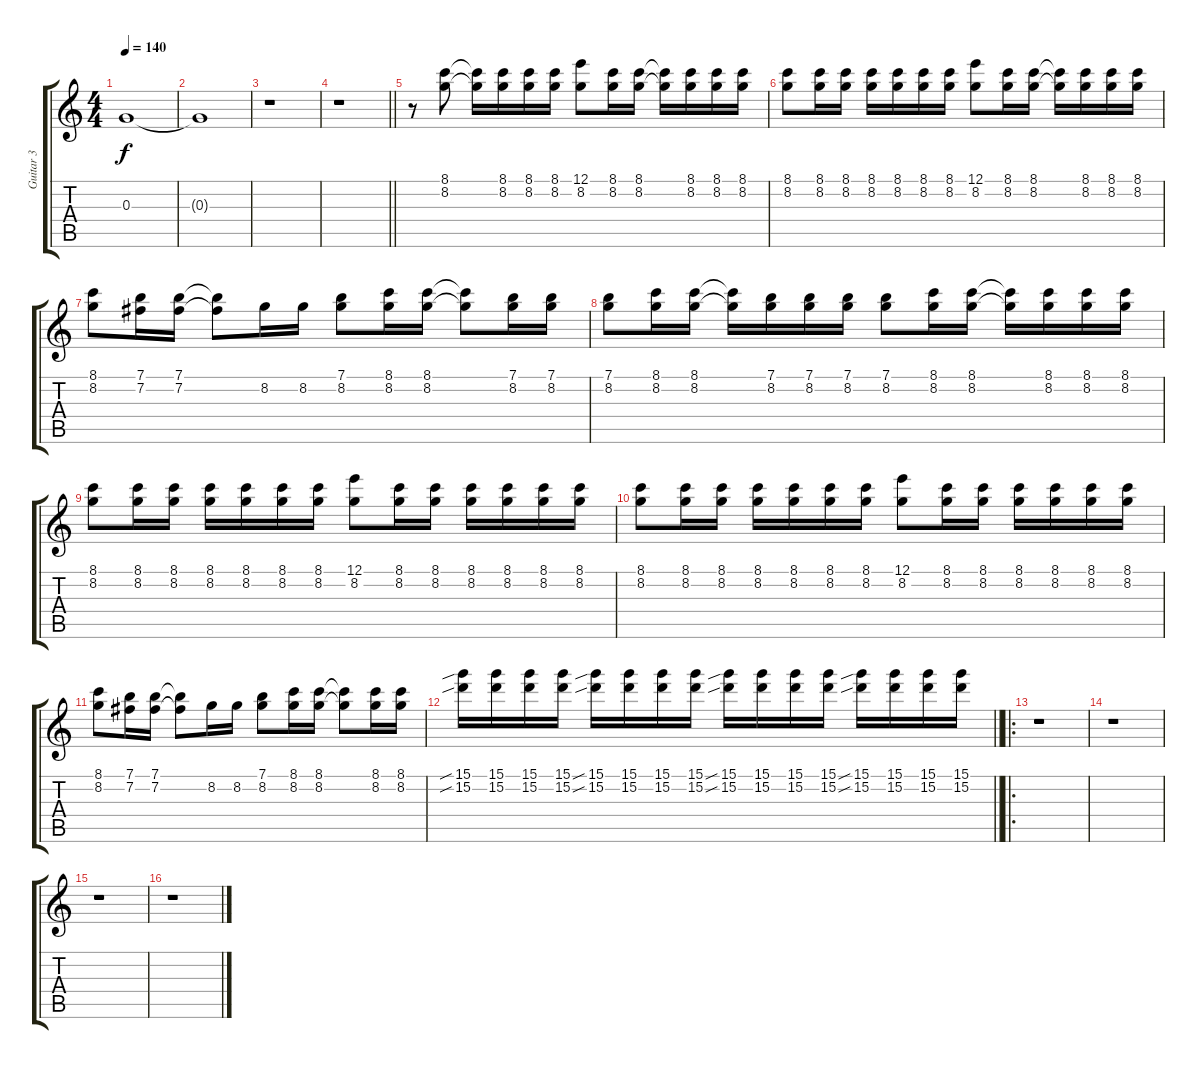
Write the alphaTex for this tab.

\track ("Guitar 3" "Guitar 3") {instrument distortionguitar}
\staff {score tabs}
\tuning (E4 B3 G3 D3 A2 E2) {hide}
\ts (4 4)
\tempo 140
\clef g2
\ks c
0.3.1{dy f instrument distortionguitar} |
0.3{t}.1 |
r.1 |
\barLineRight lightlight
r.1 |
r.8 (8.1 8.2).8 (8.1{t} 8.2{t}).16 (8.1 8.2).16 (8.1 8.2).16 (8.1 8.2).16 (12.1 8.2).8 (8.1 8.2).16 (8.1 8.2).16 (8.1{t} 8.2{t}).16 (8.1 8.2).16 (8.1 8.2).16 (8.1 8.2).16 |
(8.1 8.2).8 (8.1 8.2).16 (8.1 8.2).16 (8.1 8.2).16 (8.1 8.2).16 (8.1 8.2).16 (8.1 8.2).16 (12.1 8.2).8 (8.1 8.2).16 (8.1 8.2).16 (8.1{t} 8.2{t}).16 (8.1 8.2).16 (8.1 8.2).16 (8.1 8.2).16 |
(8.1 8.2).8 (7.1 7.2).16 (7.1 7.2).16 (7.1{t} 7.2{t}).8 8.2.16 8.2.16 (7.1 8.2).8 (8.1 8.2).16 (8.1 8.2).16 (8.1{t} 8.2{t}).8 (7.1 8.2).16 (7.1 8.2).16 |
(7.1 8.2).8 (8.1 8.2).16 (8.1 8.2).16 (8.1{t} 8.2{t}).16 (7.1 8.2).16 (7.1 8.2).16 (7.1 8.2).16 (7.1 8.2).8 (8.1 8.2).16 (8.1 8.2).16 (8.1{t} 8.2{t}).16 (8.1 8.2).16 (8.1 8.2).16 (8.1 8.2).16 |
(8.1 8.2).8 (8.1 8.2).16 (8.1 8.2).16 (8.1 8.2).16 (8.1 8.2).16 (8.1 8.2).16 (8.1 8.2).16 (12.1 8.2).8 (8.1 8.2).16 (8.1 8.2).16 (8.1 8.2).16 (8.1 8.2).16 (8.1 8.2).16 (8.1 8.2).16 |
(8.1 8.2).8 (8.1 8.2).16 (8.1 8.2).16 (8.1 8.2).16 (8.1 8.2).16 (8.1 8.2).16 (8.1 8.2).16 (12.1 8.2).8 (8.1 8.2).16 (8.1 8.2).16 (8.1 8.2).16 (8.1 8.2).16 (8.1 8.2).16 (8.1 8.2).16 |
(8.1 8.2).8 (7.1 7.2).16 (7.1 7.2).16 (7.1{t} 7.2{t}).8 8.2.16 8.2.16 (7.1 8.2).8 (8.1 8.2).16 (8.1 8.2).16 (8.1{t} 8.2{t}).8 (8.1 8.2).16 (8.1 8.2).16 |
\barLineRight lightlight
(15.1{sib} 15.2{sib}).16 (15.1 15.2).16 (15.1 15.2).16 (15.1 15.2).16 (15.1{sib} 15.2{sib}).16 (15.1 15.2).16 (15.1 15.2).16 (15.1 15.2).16 (15.1{sib} 15.2{sib}).16 (15.1 15.2).16 (15.1 15.2).16 (15.1 15.2).16 (15.1{sib} 15.2{sib}).16 (15.1 15.2).16 (15.1 15.2).16 (15.1 15.2).16 |
\ro
r.1 |
r.1 |
r.1 |
r.1
